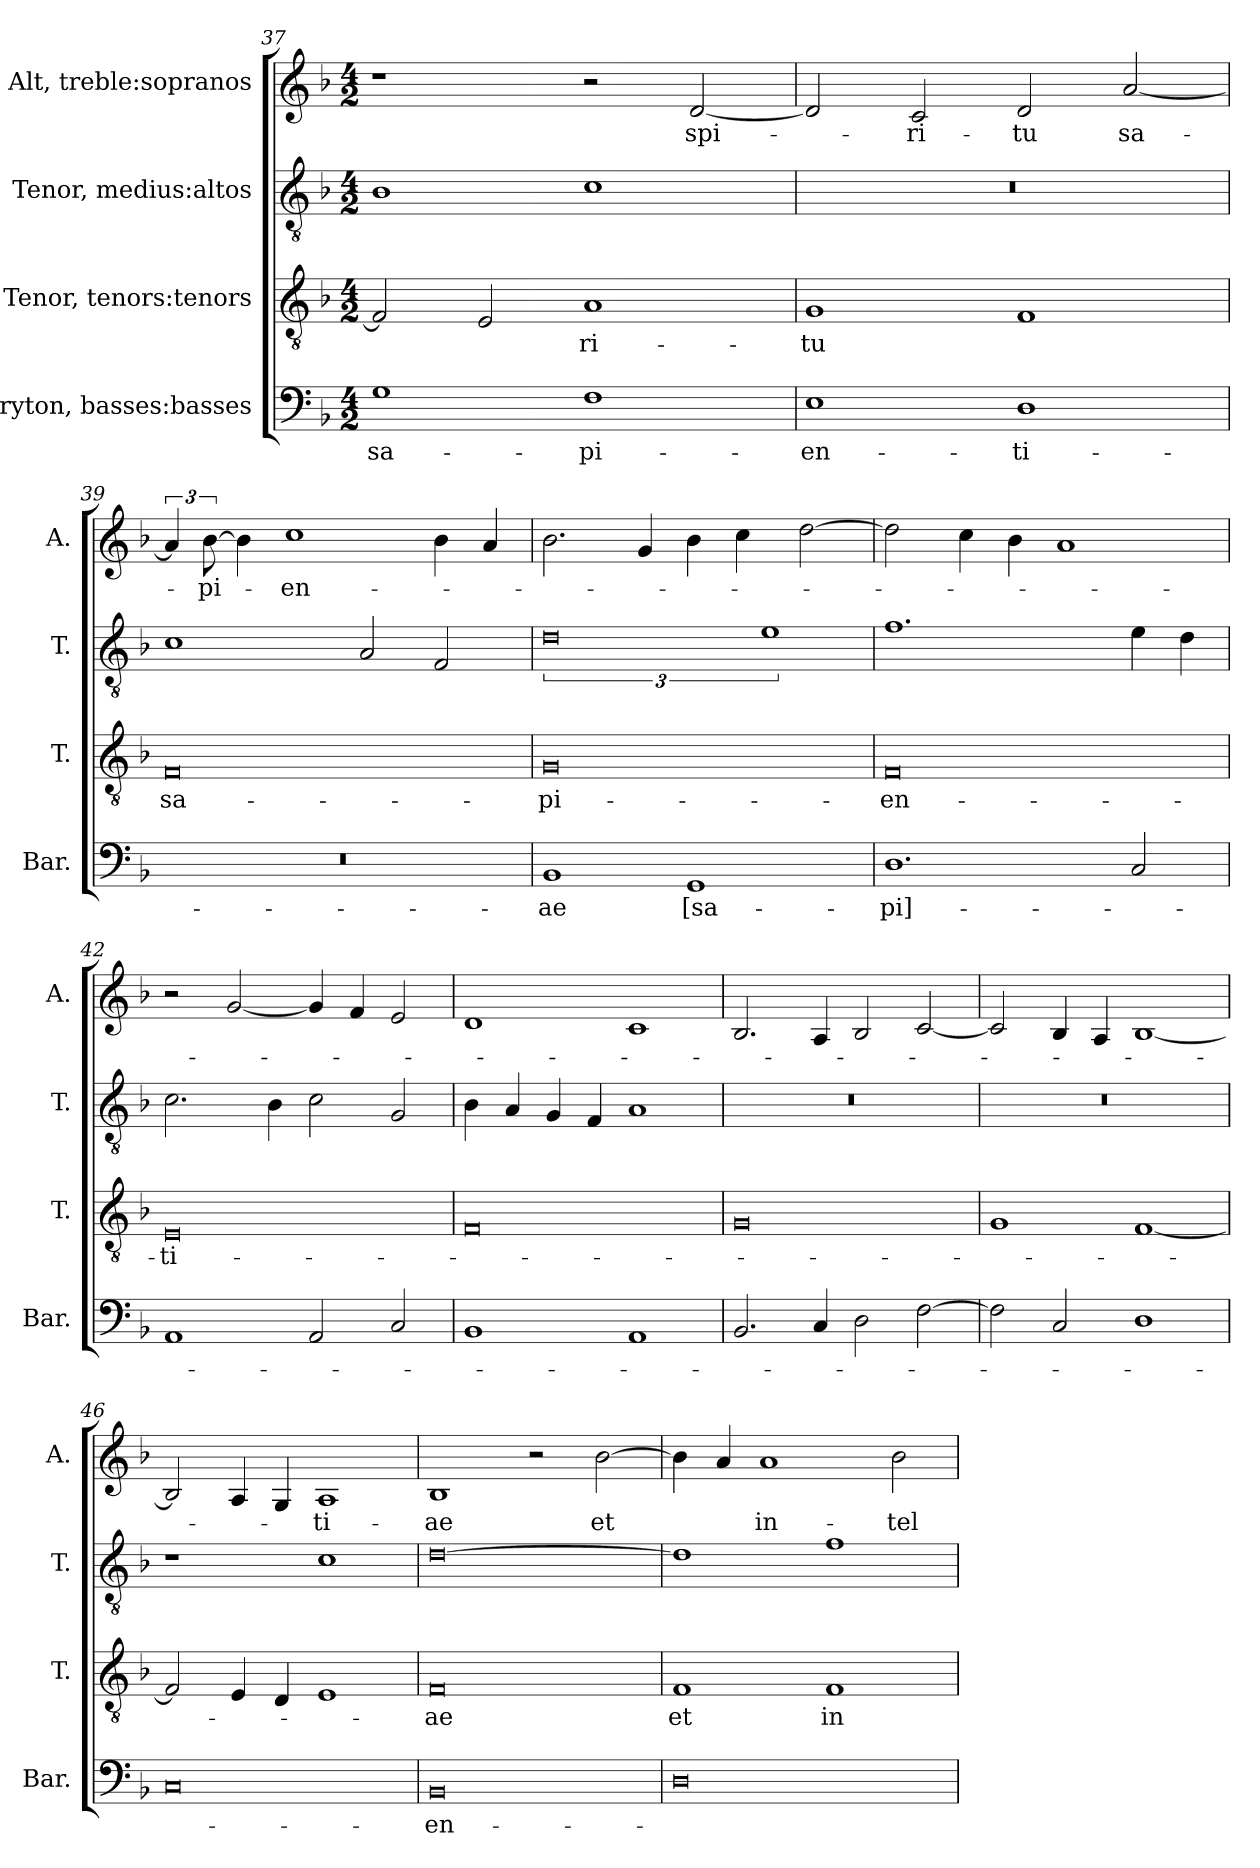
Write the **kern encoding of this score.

**kern	**text	**kern	**text	**kern	**kern	**text
*part4	*part4	*part3	*part3	*part2	*part1	*part1
*staff4	*staff4	*staff3	*staff3	*staff2	*staff1	*staff1
*I"Baryton, basses:basses	*	*I"Tenor, tenors:tenors	*	*I"Tenor, medius:altos	*I"Alt, treble:sopranos	*
*I'Bar.	*	*I'T.	*	*I'T.	*I'A.	*
!!LO:PB:g=z
*clefF4	*	*clefGv2	*	*clefGv2	*clefG2	*
*k[b-]	*	*k[b-]	*	*k[b-]	*k[b-]	*
*M4/2	*	*M4/2	*	*M4/2	*M4/2	*
=37	=37	=37	=37	=37	=37	=37
!	!LO:LY:b	!	!	!	!	!
1G	-sa-	2F/]	.	1B-	1r	.
.	.	2E/	.	.	.	.
!	!LO:LY:b	!	!LO:LY:b	!	!	!
1F	-pi-	1A	-ri-	1c	2r	.
!	!	!	!	!	!	!LO:LY:b
.	.	.	.	.	[2d/	spi-
=38	=38	=38	=38	=38	=38	=38
!	!LO:LY:b	!	!LO:LY:b	!	!	!
1E	-en-	1G	-tu	0r	2d/]	.
!	!	!	!	!	!	!LO:LY:b
.	.	.	.	.	2c/	-ri-
!	!LO:LY:b	!	!	!	!	!LO:LY:b
1D	-ti-	1F	.	.	2d/	-tu
!	!	!	!	!	!	!LO:LY:b
.	.	.	.	.	[2a/	sa-
=39	=39	=39	=39	=39	=39	=39
!	!	!	!LO:LY:b	!	!	!
0r	.	0F	sa-	1c	6a/]	.
!	!	!	!	!	!	!LO:LY:b
.	.	.	.	.	[12b-\	-pi-
.	.	.	.	.	4b-\]	.
!	!	!	!	!	!	!LO:LY:b
.	.	.	.	.	1cc	-en-
.	.	.	.	2A/	.	.
.	.	.	.	2F/	4b-\	.
.	.	.	.	.	4a/	.
=40	=40	=40	=40	=40	=40	=40
!	!LO:LY:b	!	!LO:LY:b	!	!	!
1BB-	-ae	0G	-pi-	3%4d	2.b-\	.
.	.	.	.	.	4g/	.
!	!LO:LY:b	!	!	!	!	!
1GG	[sa-	.	.	.	4b-\	.
.	.	.	.	.	4cc\	.
.	.	.	.	3%2e	.	.
.	.	.	.	.	[2dd\	.
=41	=41	=41	=41	=41	=41	=41
!	!LO:LY:b	!	!LO:LY:b	!	!	!
1.D	-pi]-	0F	-en-	1.f	2dd\]	.
.	.	.	.	.	4cc\	.
.	.	.	.	.	4b-\	.
.	.	.	.	.	1a	.
2C/	.	.	.	4e\	.	.
.	.	.	.	4d\	.	.
!!LO:LB:g=z
=42	=42	=42	=42	=42	=42	=42
!	!	!	!LO:LY:b	!	!	!
1AA	.	0E	-ti-	2.c\	2r	.
.	.	.	.	.	[2g/	.
.	.	.	.	4B-\	.	.
2AA/	.	.	.	2c\	4g/]	.
.	.	.	.	.	4f/	.
2C/	.	.	.	2G/	2e/	.
=43	=43	=43	=43	=43	=43	=43
1BB-	.	0F	.	4B-\	1d	.
.	.	.	.	4A/	.	.
.	.	.	.	4G/	.	.
.	.	.	.	4F/	.	.
1AA	.	.	.	1A	1c	.
=44	=44	=44	=44	=44	=44	=44
2.BB-/	.	0G	.	0r	2.B-/	.
4C/	.	.	.	.	4A/	.
2D\	.	.	.	.	2B-/	.
[2F\	.	.	.	.	[2c/	.
=45	=45	=45	=45	=45	=45	=45
2F\]	.	1G	.	0r	2c/]	.
2C/	.	.	.	.	4B-/	.
.	.	.	.	.	4A/	.
1D	.	[1F	.	.	[1B-	.
=46	=46	=46	=46	=46	=46	=46
0C	.	2F/]	.	1r	2B-/]	.
.	.	4E/	.	.	4A/	.
.	.	4D/	.	.	4G/	.
!	!	!	!	!	!	!LO:LY:b
.	.	1E	.	1c	1A	-ti-
=47	=47	=47	=47	=47	=47	=47
!	!LO:LY:b	!	!LO:LY:b	!	!	!LO:LY:b
0BB-	-en-	0F	-ae	[0d	1B-	-ae
.	.	.	.	.	2r	.
!	!	!	!	!	!	!LO:LY:b
.	.	.	.	.	[2b-\	et
!!LO:LB:g=z
=48	=48	=48	=48	=48	=48	=48
!	!	!	!LO:LY:b	!	!	!
0D	.	1F	et	1d]	4b-\]	.
.	.	.	.	.	4a/	.
!	!	!	!	!	!	!LO:LY:b
.	.	.	.	.	1a	in-
!	!	!	!LO:LY:b	!	!	!
.	.	1F	in-	1f	.	.
!	!	!	!	!	!	!LO:LY:b
.	.	.	.	.	2b-\	-tel-
=	=	=	=	=	=	=
*-	*-	*-	*-	*-	*-	*-
